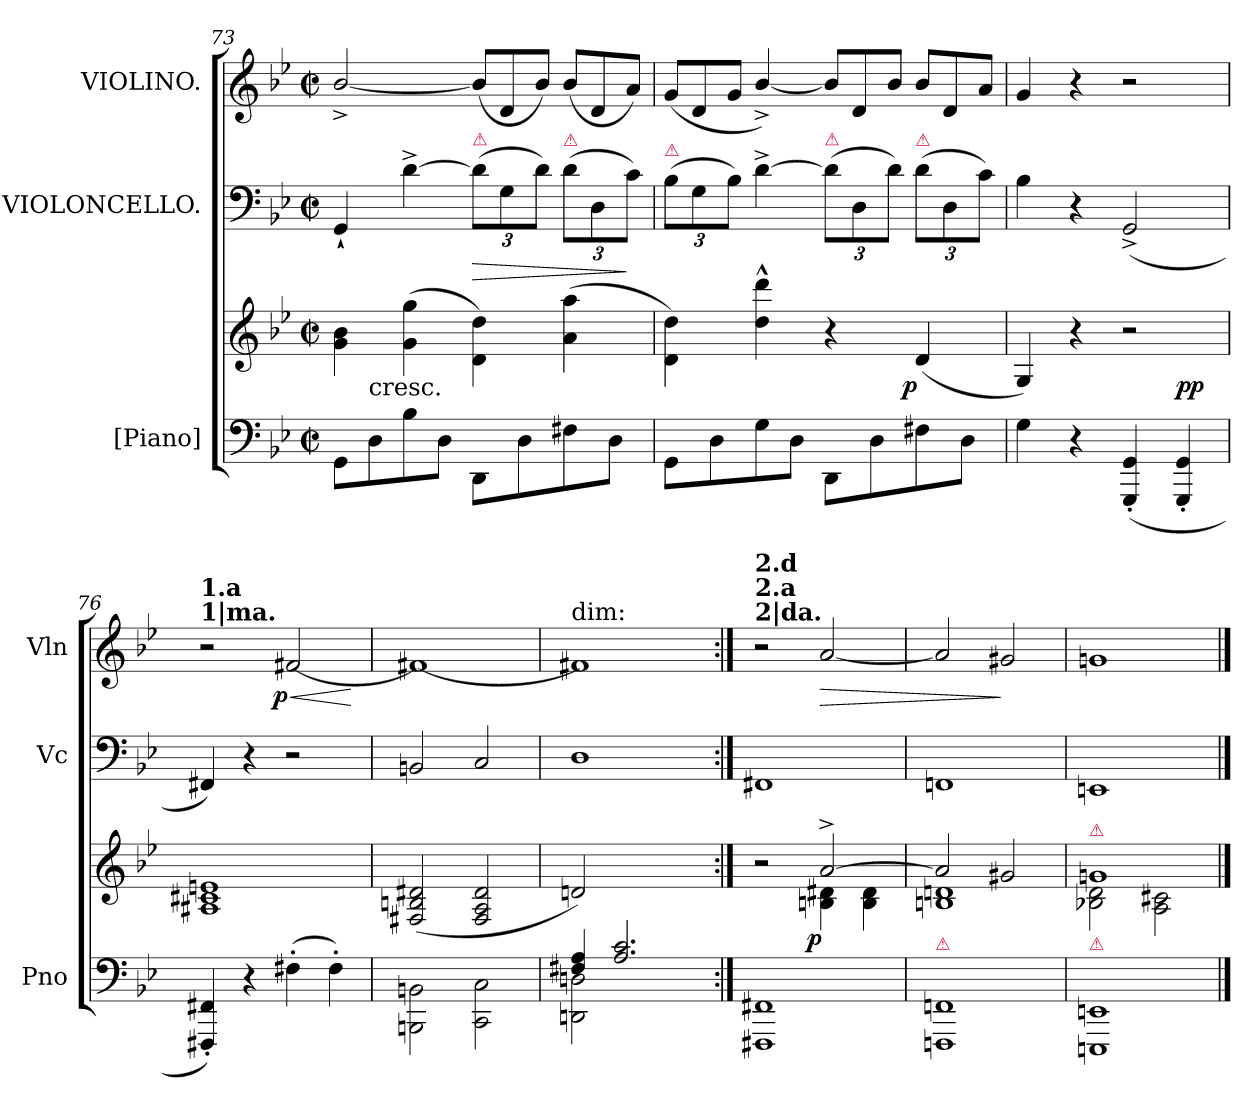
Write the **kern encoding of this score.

**kern	**kern	**dynam	**kern	**dynam	**kern	**dynam
*part3	*part3	*part3	*part2	*part2	*part1	*part1
*staff4	*staff3	*staff3/4	*staff2	*staff2	*staff1	*staff1
*I"[Piano]	*	*	*I"VIOLONCELLO.	*	*I"VIOLINO.	*
*I'Pno	*	*	*I'Vc	*	*I'Vln	*
*clefF4	*clefG2	*	*clefF4	*	*clefG2	*
*k[b-e-]	*k[b-e-]	*	*k[b-e-]	*	*k[b-e-]	*
*g:	*g:	*	*g:	*	*g:	*
*M2/2	*M2/2	*	*M2/2	*	*M2/2	*
*met(c|)	*met(c|)	*	*met(c|)	*	*met(c|)	*
=73	=73	=73	=73	=73	=73	=73
*	*^	*	*	*	*	*
8GGL	4g\ 4b-\	8ryy	.	4GG`>	.	[2b-^</	.
!	!	!LO:TX:c:t=cresc.	!	!	!	!	!
8D	.	2..ryy	.	.	.	.	.
8B-	(>4g 4gg	.	.	[4d^<	.	.	.
8DJ	.	.	.	.	.	.	.
!	!	!	!	!	!LO:HP:b	!	!
*	*	*	*	*	*	*Xtuplet	*
!	!	!	!	!LO:TX:a:color=crimson:t=⚠	!	!	!
8DD\L	4d\ 4dd\)	.	.	(12dL]	>	(<12b-L]	.
.	.	.	.	12G	.	12d	.
8D	.	.	.	.	.	.	.
.	.	.	.	12dJ)	.	12b-J)	.
!	!	!	!	!LO:TX:a:color=crimson:t=⚠	!	!	!
8F#X	(>4a 4aa	.	.	(12dL	.	(<12b-L	.
.	.	.	.	12D	.	12d	.
8DJ	.	.	.	.	.	.	.
.	.	.	.	12cJ)	]	12aJ)	.
=74	=74	=74	=74	=74	=74	=74	=74
!	!	!	!	!LO:TX:a:color=crimson:t=⚠	!	!	!
*	*v	*v	*	*	*	*	*
8GG\L	4d\ 4dd\)	.	(12B-L	.	(<12gL	.
.	.	.	12G	.	12d	.
8D	.	.	.	.	.	.
.	.	.	12B-J)	.	12gJ	.
8G	4dd^^ 4ddd^^	.	[4d^<	.	[4b-^>/)	.
8DJ	.	.	.	.	.	.
!	!	!	!LO:TX:a:color=crimson:t=⚠	!	!	!
8DD\L	4r	.	(12dL]	.	12b-L]	.
.	.	.	12D	.	12d	.
8D	.	.	.	.	.	.
.	.	.	12dJ)	.	12b-J	.
!	!	!	!LO:TX:a:color=crimson:t=⚠	!	!	!
!	!	!LO:DY:rj	!	!	!	!
8F#X	(>4d	p	(12dL	.	12b-L	.
.	.	.	12D	.	12d	.
8DJ	.	.	.	.	.	.
.	.	.	12cJ)	.	12aJ	.
=75	=75	=75	=75	=75	=75	=75
*	*^	*	*	*	*	*
4G\	4G/)	2.ryy	.	4B-	.	4g	.
4r	4r	.	.	4r	.	4r	.
(<4GGG' 4GG'	2r	.	.	(2GG^<	.	2r	.
4GGG' 4GG'	.	4ryy	pp	.	.	.	.
=76	=76	=76	=76	=76	=76	=76	=76
!	!	!	!	!	!	!LO:TX:a:B:t=1|ma.	!
!	!	!	!	!	!	!LO:TX:a:B:t=1.a	!
*	*v	*v	*	*	*	*	*
4FFF#X' 4FF#X')	1A#X 1c#X 1en	.	4FF#X)	.	2r	.
4r	.	.	4r	.	.	.
!	!	!	!	!	!	!LO:HP:b
!	!	!	!	!	!	!LO:DY:n=1:rj
(>4F#X'	.	.	2r	.	[2f#X	< p
4F#')	.	.	.	.	.	.
.	.	.	.	.	.	[
=77	=77	=77	=77	=77	=77	=77
2BBBn\ 2BBn\	(>2F#X 2Bn 2d#X	.	2BBn	.	1f#X_	.
2CC\ 2C\	2F#/ 2A/ 2d#/	.	2C	.	.	.
=78	=78	=78	=78	=78	=78	=78
*^	*	*	*	*	*	*
!	!	!	!	!	!	!LO:TX:t=dim&colon;	!
4F#X 4A	2DDn 2Dn	2dn)	.	1D	.	1f#X]	.
2.A 2.c	.	.	.	.	.	.	.
.	2ryy	2ryy	.	.	.	.	.
=79:|!	=79:|!	=79:|!	=79:|!	=79:|!	=79:|!	=79:|!	=79:|!
*	*	*^	*	*	*	*	*
!	!	!	!	!	!	!	!LO:TX:a:B:t=2|da.	!
!	!	!	!	!	!	!	!LO:TX:a:B:t=2.a	!
!	!	!	!	!	!	!	!LO:TX:a:B:t=2.d	!
*v	*v	*	*	*	*	*	*	*
1FFF#X 1FF#X	2r	2reyy	.	1FF#X	.	2r	.
!	!	!	!LO:DY:rj	!	!	!	!LO:HP:b
.	[2a^	4Bn 4d#X	p	.	.	[2a	>
.	.	4B 4d#	.	.	.	.	.
=80	=80	=80	=80	=80	=80	=80	=80
!LO:TX:a:color=crimson:t=⚠	!	!	!	!	!	!	!
1FFFn 1FFn	2a]	1Bn 1dn	.	1FFn	.	2a]	.
.	2g#X	.	.	.	.	2g#X	]
=81	=81	=81	=81	=81	=81	=81	=81
!	!LO:TX:a:color=crimson:t=⚠	!	!	!	!	!	!
!LO:TX:a:color=crimson:t=⚠	!	!	!	!	!	!	!
1EEEn 1EEn	1gn	2B-X 2d	.	1EEn	.	1gn	.
.	.	2A\ 2c#X\	.	.	.	.	.
*	*v	*v	*	*	*	*	*
==	==	==	==	==	==	==
*-	*-	*-	*-	*-	*-	*-
